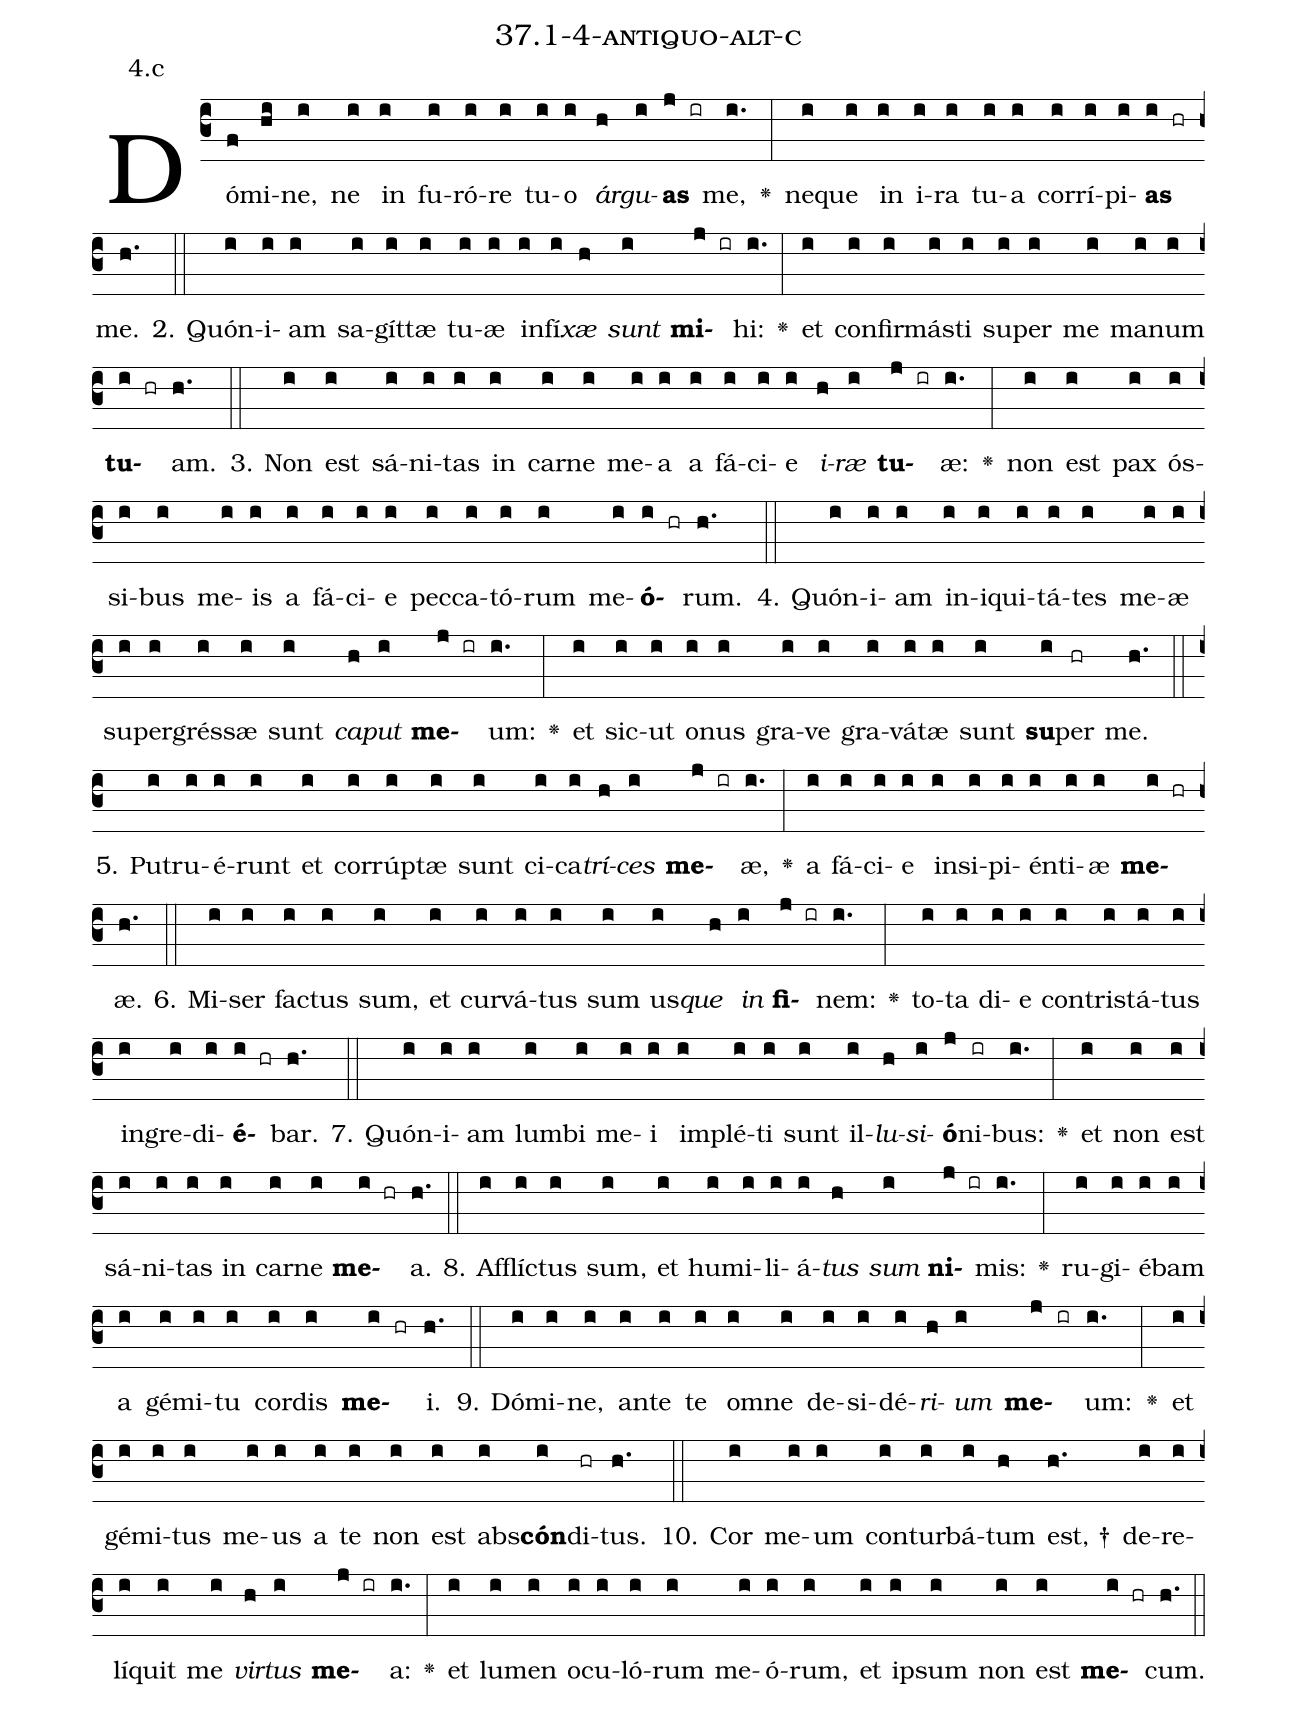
name: 37.1-4-antiquo-alt-c;
annotation: 4.c;
%%
(c3)Dó(f)mi(hi)ne,(i) ne(i) in(i) fu(i)ró(i)re(i) tu(i)o(i) <i>ár</i>(h)<i>gu</i>(i)<b>as</b>(j ir) me,(i.) <v>\greheightstar</v>(:) ne(i)que(i) in(i) i(i)ra(i) tu(i)a(i) cor(i)rí(i)pi(i)<b>as</b>(i hr) me.(h.) (::)
2. Quón(i)i(i)am(i) sa(i)gít(i)tæ(i) tu(i)æ(i) in(i)fí(i)<i>xæ</i>(h) <i>sunt</i>(i) <b>mi</b>(j ir)hi:(i.) <v>\greheightstar</v>(:) et(i) con(i)fir(i)más(i)ti(i) su(i)per(i) me(i) ma(i)num(i) <b>tu</b>(i hr)am.(h.) (::)
3. Non(i) est(i) sá(i)ni(i)tas(i) in(i) car(i)ne(i) me(i)a(i) a(i) fá(i)ci(i)e(i) <i>i</i>(h)<i>ræ</i>(i) <b>tu</b>(j ir)æ:(i.) <v>\greheightstar</v>(:) non(i) est(i) pax(i) ós(i)si(i)bus(i) me(i)is(i) a(i) fá(i)ci(i)e(i) pec(i)ca(i)tó(i)rum(i) me(i)<b>ó</b>(i hr)rum.(h.) (::)
4. Quón(i)i(i)am(i) in(i)i(i)qui(i)tá(i)tes(i) me(i)æ(i) su(i)per(i)grés(i)sæ(i) sunt(i) <i>ca</i>(h)<i>put</i>(i) <b>me</b>(j ir)um:(i.) <v>\greheightstar</v>(:) et(i) sic(i)ut(i) o(i)nus(i) gra(i)ve(i) gra(i)vá(i)tæ(i) sunt(i) <b>su</b>(i)per(hr) me.(h.) (::)
5. Pu(i)tru(i)é(i)runt(i) et(i) cor(i)rúp(i)tæ(i) sunt(i) ci(i)ca(i)<i>trí</i>(h)<i>ces</i>(i) <b>me</b>(j ir)æ,(i.) <v>\greheightstar</v>(:) a(i) fá(i)ci(i)e(i) in(i)si(i)pi(i)én(i)ti(i)æ(i) <b>me</b>(i hr)æ.(h.) (::)
6. Mi(i)ser(i) fac(i)tus(i) sum,(i) et(i) cur(i)vá(i)tus(i) sum(i) us(i)<i>que</i>(h) <i>in</i>(i) <b>fi</b>(j ir)nem:(i.) <v>\greheightstar</v>(:) to(i)ta(i) di(i)e(i) con(i)tris(i)tá(i)tus(i) in(i)gre(i)di(i)<b>é</b>(i hr)bar.(h.) (::)
7. Quón(i)i(i)am(i) lum(i)bi(i) me(i)i(i) im(i)plé(i)ti(i) sunt(i) il(i)<i>lu</i>(h)<i>si</i>(i)<b>ó</b>(j)ni(ir)bus:(i.) <v>\greheightstar</v>(:) et(i) non(i) est(i) sá(i)ni(i)tas(i) in(i) car(i)ne(i) <b>me</b>(i hr)a.(h.) (::)
8. Af(i)flíc(i)tus(i) sum,(i) et(i) hu(i)mi(i)li(i)á(i)<i>tus</i>(h) <i>sum</i>(i) <b>ni</b>(j ir)mis:(i.) <v>\greheightstar</v>(:) ru(i)gi(i)é(i)bam(i) a(i) gé(i)mi(i)tu(i) cor(i)dis(i) <b>me</b>(i hr)i.(h.) (::)
9. Dó(i)mi(i)ne,(i) an(i)te(i) te(i) om(i)ne(i) de(i)si(i)dé(i)<i>ri</i>(h)<i>um</i>(i) <b>me</b>(j ir)um:(i.) <v>\greheightstar</v>(:) et(i) gé(i)mi(i)tus(i) me(i)us(i) a(i) te(i) non(i) est(i) abs(i)<b>cón</b>(i)di(hr)tus.(h.) (::)
10. Cor(i) me(i)um(i) con(i)tur(i)bá(i)tum(h) est, †(h.) de(i)re(i)lí(i)quit(i) me(i) <i>vir</i>(h)<i>tus</i>(i) <b>me</b>(j ir)a:(i.) <v>\greheightstar</v>(:) et(i) lu(i)men(i) o(i)cu(i)ló(i)rum(i) me(i)ó(i)rum,(i) et(i) ip(i)sum(i) non(i) est(i) <b>me</b>(i hr)cum.(h.) (::)
